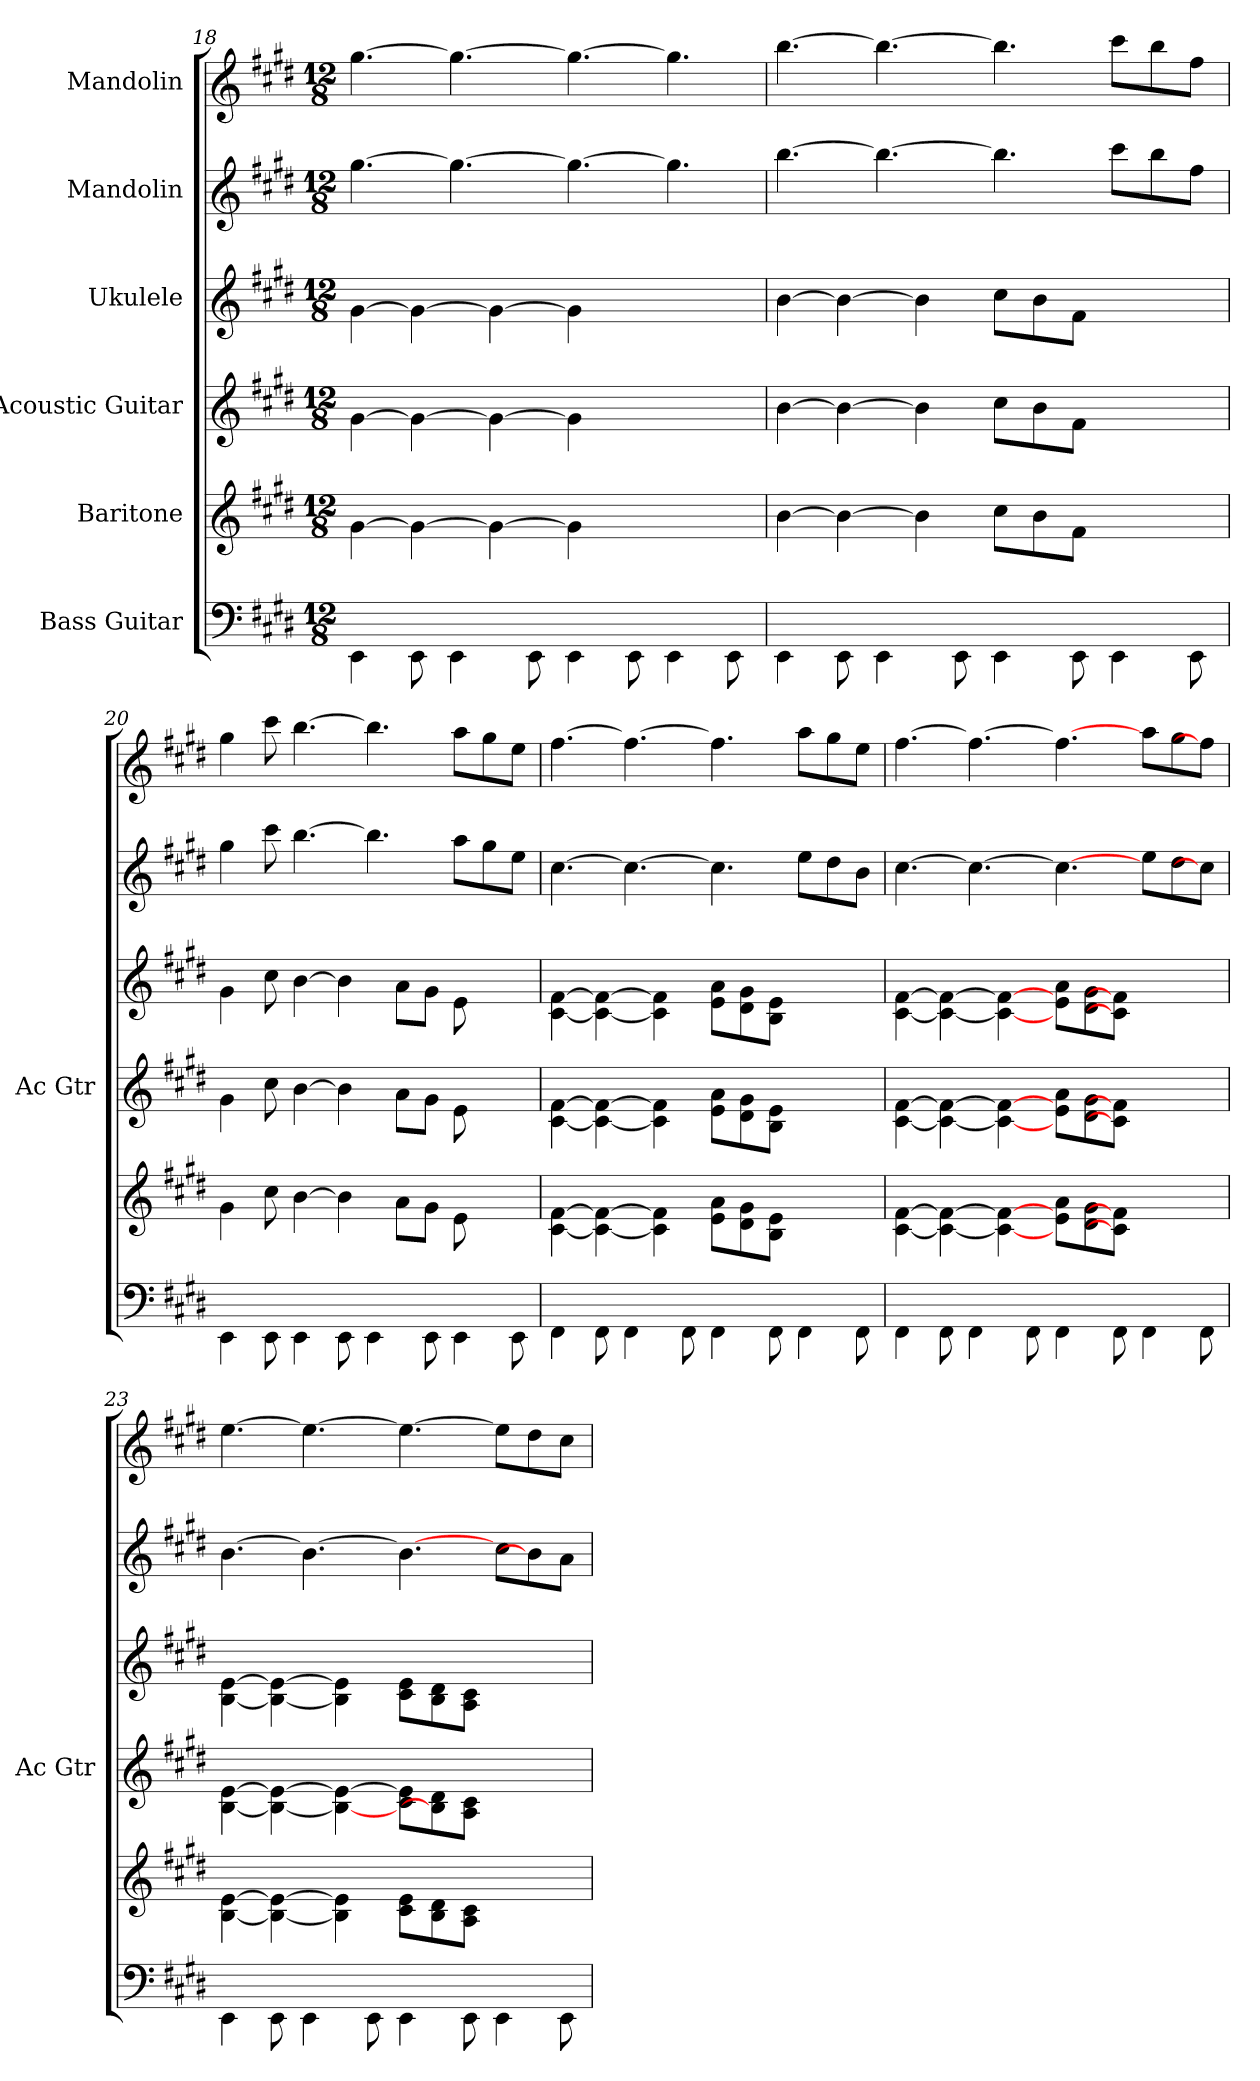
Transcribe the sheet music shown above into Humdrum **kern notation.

**kern	**kern	**kern	**kern	**kern	**kern
*part6	*part5	*part4	*part3	*part2	*part1
*staff6	*staff5	*staff4	*staff3	*staff2	*staff1
*I"Bass Guitar	*I"Baritone	*I"Acoustic Guitar	*I"Ukulele	*I"Mandolin	*I"Mandolin
*	*	*I'Ac Gtr	*	*	*
*	*	*	*	*clefG2	*clefG2
*k[f#c#g#d#]	*k[f#c#g#d#]	*k[f#c#g#d#]	*k[f#c#g#d#]	*k[f#c#g#d#]	*k[f#c#g#d#]
*E:	*E:	*E:	*E:	*E:	*E:
*M12/8	*M12/8	*M12/8	*M12/8	*M12/8	*M12/8
=18	=18	=18	=18	=18	=18
4EE\	[4g#\	[4g#\	[4g#\	[4.gg#\	[4.gg#\
8EE\	4g#\_	4g#\_	4g#\_	.	.
4EE\	.	.	.	4.gg#\_	4.gg#\_
.	4g#\_	4g#\_	4g#\_	.	.
8EE\	.	.	.	.	.
4EE\	4g#\]	4g#\]	4g#\]	4.gg#\_	4.gg#\_
8EE\	2ryy	2ryy	2ryy	.	.
4EE\	.	.	.	4.gg#\]	4.gg#\]
8EE\	.	.	.	.	.
!!LO:PB:g=z
=19	=19	=19	=19	=19	=19
4EE\	[4b\	[4b\	[4b\	[4.bb\	[4.bb\
8EE\	4b\_	4b\_	4b\_	.	.
4EE\	.	.	.	4.bb\_	4.bb\_
.	4b\]	4b\]	4b\]	.	.
8EE\	.	.	.	.	.
4EE\	8cc#\L	8cc#\L	8cc#\L	4.bb\]	4.bb\]
.	8b\	8b\	8b\	.	.
8EE\	8f#\J	8f#\J	8f#\J	.	.
4EE\	4.ryy	4.ryy	4.ryy	8ccc#\L	8ccc#\L
.	.	.	.	8bb\	8bb\
8EE\	.	.	.	8ff#\J	8ff#\J
=20	=20	=20	=20	=20	=20
4EE\	4g#\	4g#\	4g#\	4gg#\	4gg#\
8EE\	8cc#\	8cc#\	8cc#\	8ccc#\	8ccc#\
4EE\	[4b\	[4b\	[4b\	[4.bb\	[4.bb\
8EE\	4b\]	4b\]	4b\]	.	.
4EE\	.	.	.	4.bb\]	4.bb\]
.	8a\L	8a\L	8a\L	.	.
8EE\	8g#\J	8g#\J	8g#\J	.	.
4EE\	8e\	8e\	8e\	8aa\L	8aa\L
.	4ryy	4ryy	4ryy	8gg#\	8gg#\
8EE\	.	.	.	8ee\J	8ee\J
!!LO:LB:g=z
=21	=21	=21	=21	=21	=21
4FF#\	[4c#\ [4f#\	[4c#\ [4f#\	[4c#\ [4f#\	[4.cc#\	[4.ff#\
8FF#\	4c#\_ 4f#\_	4c#\_ 4f#\_	4c#\_ 4f#\_	.	.
4FF#\	.	.	.	4.cc#\_	4.ff#\_
.	4c#\] 4f#\]	4c#\] 4f#\]	4c#\] 4f#\]	.	.
8FF#\	.	.	.	.	.
4FF#\	8e\ 8a\L	8e\ 8a\L	8e\ 8a\L	4.cc#\]	4.ff#\]
.	8d#\ 8g#\	8d#\ 8g#\	8d#\ 8g#\	.	.
8FF#\	8B\ 8e\J	8B\ 8e\J	8B\ 8e\J	.	.
4FF#\	4.ryy	4.ryy	4.ryy	8ee\L	8aa\L
.	.	.	.	8dd#\	8gg#\
8FF#\	.	.	.	8b\J	8ee\J
=22	=22	=22	=22	=22	=22
4FF#\	[4c#\ [4f#\	[4c#\ [4f#\	[4c#\ [4f#\	[4.cc#\	[4.ff#\
8FF#\	4c#\_ 4f#\_	4c#\_ 4f#\_	4c#\_ 4f#\_	.	.
4FF#\	.	.	.	4.cc#\_	4.ff#\_
.	4c#\_ 4f#\_	4c#\_ 4f#\_	4c#\_ 4f#\_	.	.
8FF#\	.	.	.	.	.
4FF#\	8e\ 8a\L	8e\ 8a\L	8e\ 8a\L	4.cc#\_	4.ff#\_
.	8d#\ 8g#\	8d#\ 8g#\	8d#\ 8g#\	.	.
8FF#\	8c#\] 8f#\]J	8c#\] 8f#\]J	8c#\] 8f#\]J	.	.
4FF#\	4.ryy	4.ryy	4.ryy	8ee\L	8aa\L
.	.	.	.	8dd#\	8gg#\
8FF#\	.	.	.	8cc#\J]	8ff#\J]
=23	=23	=23	=23	=23	=23
4EE\	[4B\ [4e\	[4B\ [4e\	[4B\ [4e\	[4.b\	[4.ee\
8EE\	4B\_ 4e\_	4B\_ 4e\_	4B\_ 4e\_	.	.
4EE\	.	.	.	4.b\_	4.ee\_
.	4B\] 4e\]	4B\_ 4e\_	4B\] 4e\]	.	.
8EE\	.	.	.	.	.
4EE\	8c#\ 8e\L	8c#\ 8e\]L	8c#\ 8e\L	4.b\_	4.ee\_
.	8B\ 8d#\	8d#\ 8B\]	8B\ 8d#\	.	.
8EE\	8A\ 8c#\J	8A\ 8c#\J	8A\ 8c#\J	.	.
4EE\	4.ryy	4.ryy	4.ryy	8cc#\L	8ee\L]
.	.	.	.	8b\]	8dd#\
8EE\	.	.	.	8a\J	8cc#\J
=	=	=	=	=	=
*-	*-	*-	*-	*-	*-
